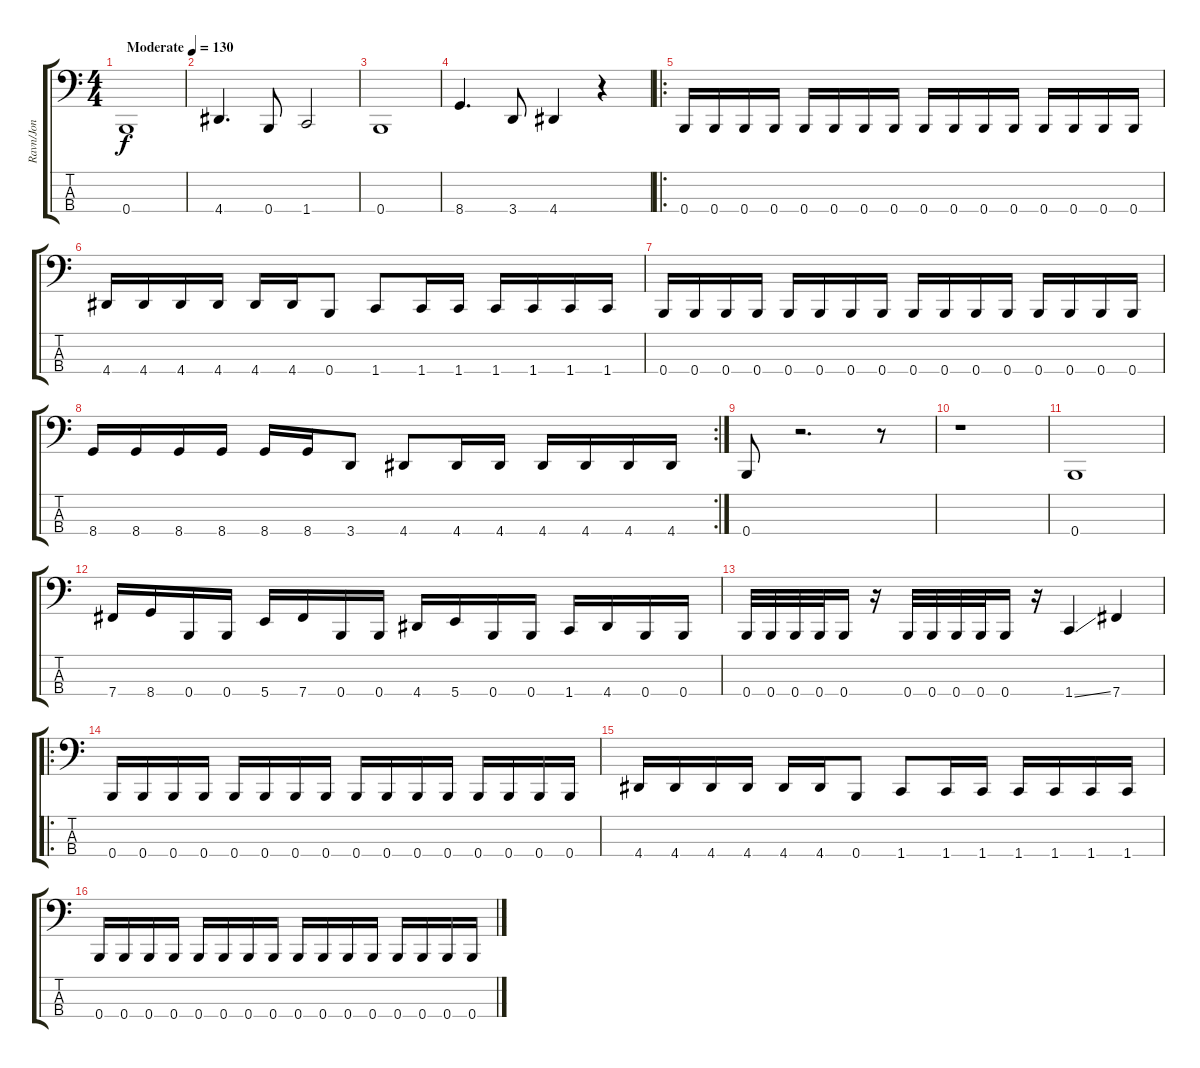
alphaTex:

\track ("Ravn/Jon" "Ravn/Jon") {instrument electricbasspick}
\staff {score tabs}
\tuning (E2 B1 Gb1 B0) {hide}
\ts (4 4)
\tempo (130 "Moderate")
\clef f4
\ks c
0.4.1{dy f instrument electricbasspick} |
4.4.4{d} 0.4.8 1.4.2 |
0.4.1 |
8.4.4{d} 3.4.8 4.4.4 r.4 |
\ro
0.4.16 0.4.16 0.4.16 0.4.16 0.4.16 0.4.16 0.4.16 0.4.16 0.4.16 0.4.16 0.4.16 0.4.16 0.4.16 0.4.16 0.4.16 0.4.16 |
4.4.16 4.4.16 4.4.16 4.4.16 4.4.16 4.4.16 0.4.8 1.4.8 1.4.16 1.4.16 1.4.16 1.4.16 1.4.16 1.4.16 |
0.4.16 0.4.16 0.4.16 0.4.16 0.4.16 0.4.16 0.4.16 0.4.16 0.4.16 0.4.16 0.4.16 0.4.16 0.4.16 0.4.16 0.4.16 0.4.16 |
\rc 2
8.4.16 8.4.16 8.4.16 8.4.16 8.4.16 8.4.16 3.4.8 4.4.8 4.4.16 4.4.16 4.4.16 4.4.16 4.4.16 4.4.16 |
0.4.8 r.2{d} r.8 |
r.1 |
0.4.1 |
7.4.16 8.4.16 0.4.16 0.4.16 5.4.16 7.4.16 0.4.16 0.4.16 4.4.16 5.4.16 0.4.16 0.4.16 1.4.16 4.4.16 0.4.16 0.4.16 |
0.4.32 0.4.32 0.4.32 0.4.32 0.4.16 r.16 0.4.32 0.4.32 0.4.32 0.4.32 0.4.16 r.16 1.4{ss}.4 7.4.4 |
\ro
0.4.16 0.4.16 0.4.16 0.4.16 0.4.16 0.4.16 0.4.16 0.4.16 0.4.16 0.4.16 0.4.16 0.4.16 0.4.16 0.4.16 0.4.16 0.4.16 |
4.4.16 4.4.16 4.4.16 4.4.16 4.4.16 4.4.16 0.4.8 1.4.8 1.4.16 1.4.16 1.4.16 1.4.16 1.4.16 1.4.16 |
0.4.16 0.4.16 0.4.16 0.4.16 0.4.16 0.4.16 0.4.16 0.4.16 0.4.16 0.4.16 0.4.16 0.4.16 0.4.16 0.4.16 0.4.16 0.4.16
